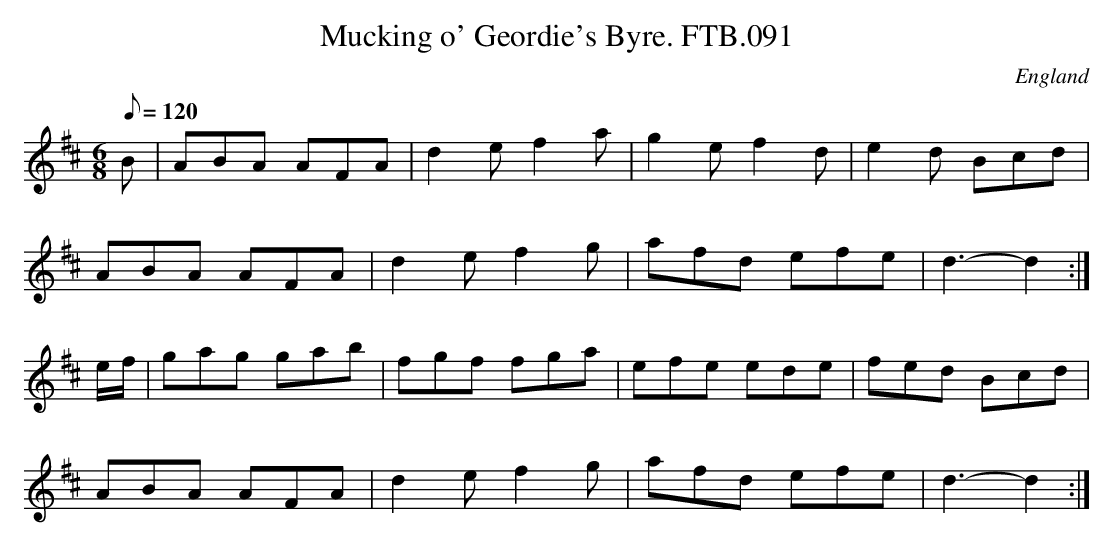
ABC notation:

X:1
T:Mucking o' Geordie's Byre. FTB.091
M:6/8
L:1/8
Q:120
O:England
K:D major
B|ABA AFA|d2e f2a|g2e f2d|e2d Bcd|
ABA AFA|d2e f2g|afd efe|d3-d2:|
e/f/|gag gab|fgf fga|efe ede|fed Bcd|
ABA AFA|d2e f2g|afd efe|d3-d2:|
